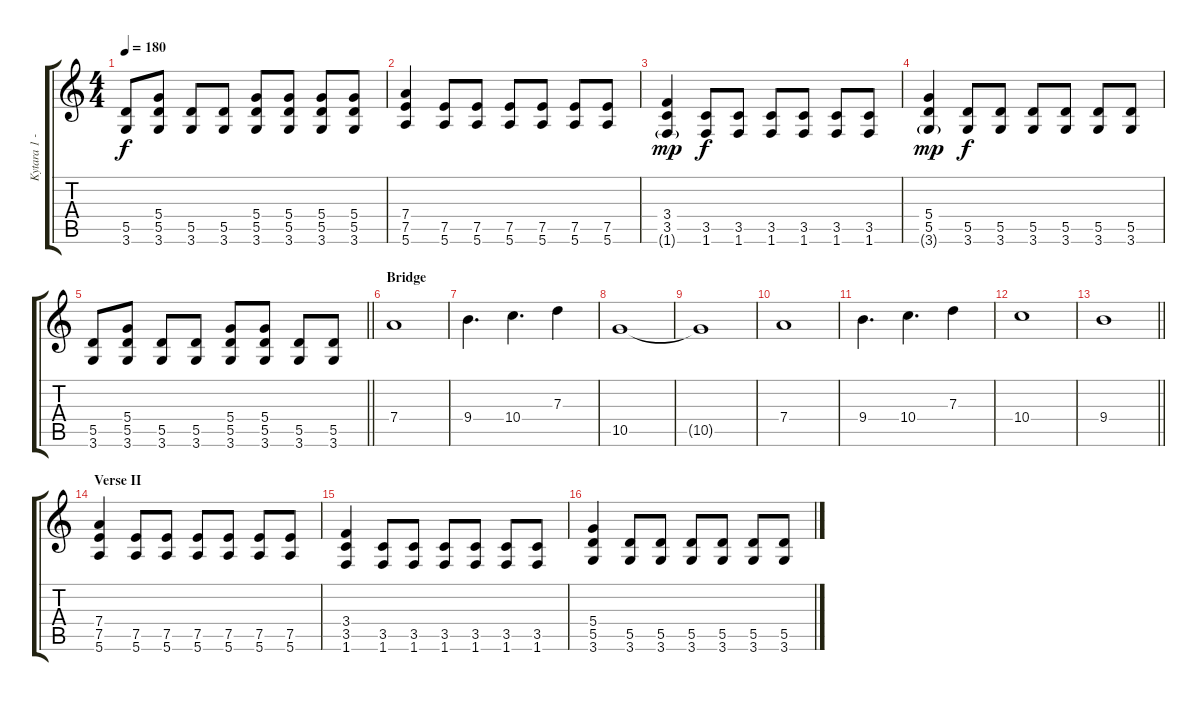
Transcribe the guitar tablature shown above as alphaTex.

\track ("Kytara 1 - Lead" "Kytara 1 -") {instrument overdrivenguitar}
\staff {score tabs}
\tuning (E4 B3 G3 D3 A2 E2) {hide}
\ts (4 4)
\tempo 180
\clef g2
\ks c
(5.5 3.6).8{dy f} (5.4 5.5 3.6).8 (5.5 3.6).8 (5.5 3.6).8 (5.4 5.5 3.6).8 (5.4 5.5 3.6).8 (5.4 5.5 3.6).8 (5.4 5.5 3.6).8 |
(7.4 7.5 5.6).4 (7.5 5.6).8 (7.5 5.6).8 (7.5 5.6).8 (7.5 5.6).8 (7.5 5.6).8 (7.5 5.6).8 |
(3.4 3.5 1.6{g}).4{dy mp} (3.5 1.6).8{dy f} (3.5 1.6).8 (3.5 1.6).8 (3.5 1.6).8 (3.5 1.6).8 (3.5 1.6).8 |
(5.4 5.5 3.6{g}).4{dy mp} (5.5 3.6).8{dy f} (5.5 3.6).8 (5.5 3.6).8 (5.5 3.6).8 (5.5 3.6).8 (5.5 3.6).8 |
\barLineRight lightlight
(5.5 3.6).8 (5.4 5.5 3.6).8 (5.5 3.6).8 (5.5 3.6).8 (5.4 5.5 3.6).8 (5.4 5.5 3.6).8 (5.5 3.6).8 (5.5 3.6).8 |
\section ("" "Bridge")
7.4.1 |
9.4.4{d} 10.4.4{d} 7.3.4 |
10.5.1 |
10.5{t}.1 |
7.4.1 |
9.4.4{d} 10.4.4{d} 7.3.4 |
10.4.1 |
\barLineRight lightlight
9.4.1 |
\section ("" "Verse II")
(7.4 7.5 5.6).4 (7.5 5.6).8 (7.5 5.6).8 (7.5 5.6).8 (7.5 5.6).8 (7.5 5.6).8 (7.5 5.6).8 |
(3.4 3.5 1.6).4 (3.5 1.6).8 (3.5 1.6).8 (3.5 1.6).8 (3.5 1.6).8 (3.5 1.6).8 (3.5 1.6).8 |
(5.4 5.5 3.6).4 (5.5 3.6).8 (5.5 3.6).8 (5.5 3.6).8 (5.5 3.6).8 (5.5 3.6).8 (5.5 3.6).8
